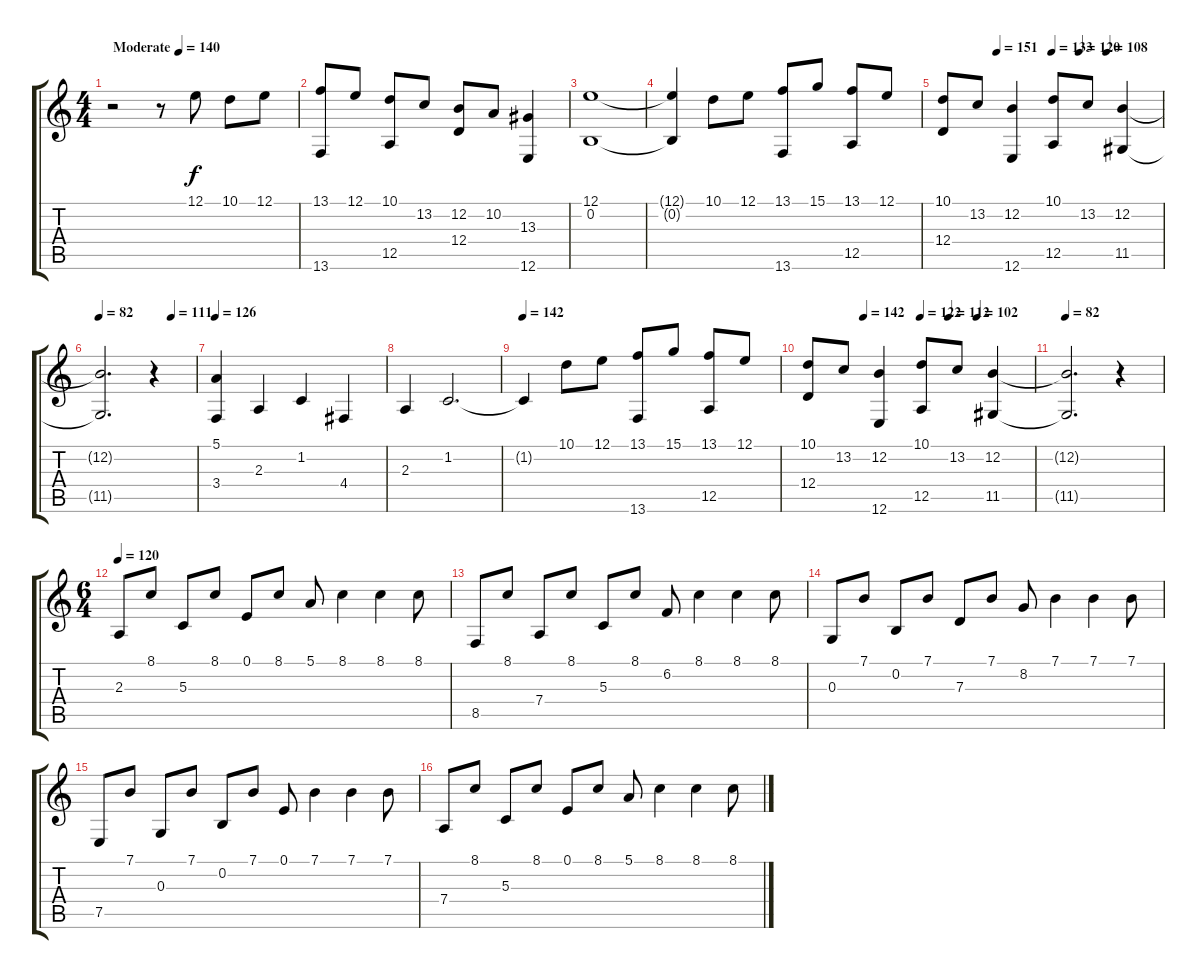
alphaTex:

\track "" {instrument acousticgrandpiano}
\staff {score tabs}
\tuning (E4 B3 G3 D3 A2 E2) {hide}
\ts (4 4)
\tempo (140 "Moderate")
\clef g2
\ks c
r.2{dy f instrument acousticgrandpiano} r.8 12.1.8 10.1.8 12.1.8 |
(13.1 13.6).8 12.1.8 (10.1 12.5).8 13.2.8 (12.2 12.4).8 10.2.8 (13.3 12.6).4 |
(12.1 0.2).1 |
(12.1{t} 0.2{t}).4 10.1.8 12.1.8 (13.1 13.6).8 15.1.8 (13.1 12.5).8 12.1.8 |
\tempo (151 0.25)
\tempo (133 0.5)
\tempo (120 0.625)
\tempo (108 0.75)
(10.1 12.4).8 13.2.8 (12.2 12.6).4 (10.1 12.5).8 13.2.8 (12.2 11.5).4 |
\tempo 82
\tempo (111 0.75)
(12.2{t} 11.5{t}).2{d} r.4 |
\tempo 126
(5.1 3.4).4 2.3.4 1.2.4 4.4.4 |
2.3.4 1.2.2{d} |
\tempo 142
1.2{t}.4 10.1.8 12.1.8 (13.1 13.6).8 15.1.8 (13.1 12.5).8 12.1.8 |
\tempo (142 0.25)
\tempo (122 0.5)
\tempo (112 0.625)
\tempo (102 0.75)
(10.1 12.4).8 13.2.8 (12.2 12.6).4 (10.1 12.5).8 13.2.8 (12.2 11.5).4 |
\tempo 82
(12.2{t} 11.5{t}).2{d} r.4 |
\ts (6 4)
\tempo 120
2.3.8 8.1.8 5.3.8 8.1.8 0.1.8 8.1.8 5.1.8 8.1.4 8.1.4 8.1.8 |
8.5.8 8.1.8 7.4.8 8.1.8 5.3.8 8.1.8 6.2.8 8.1.4 8.1.4 8.1.8 |
0.3.8 7.1.8 0.2.8 7.1.8 7.3.8 7.1.8 8.2.8 7.1.4 7.1.4 7.1.8 |
7.5.8 7.1.8 0.3.8 7.1.8 0.2.8 7.1.8 0.1.8 7.1.4 7.1.4 7.1.8 |
7.4.8 8.1.8 5.3.8 8.1.8 0.1.8 8.1.8 5.1.8 8.1.4 8.1.4 8.1.8
